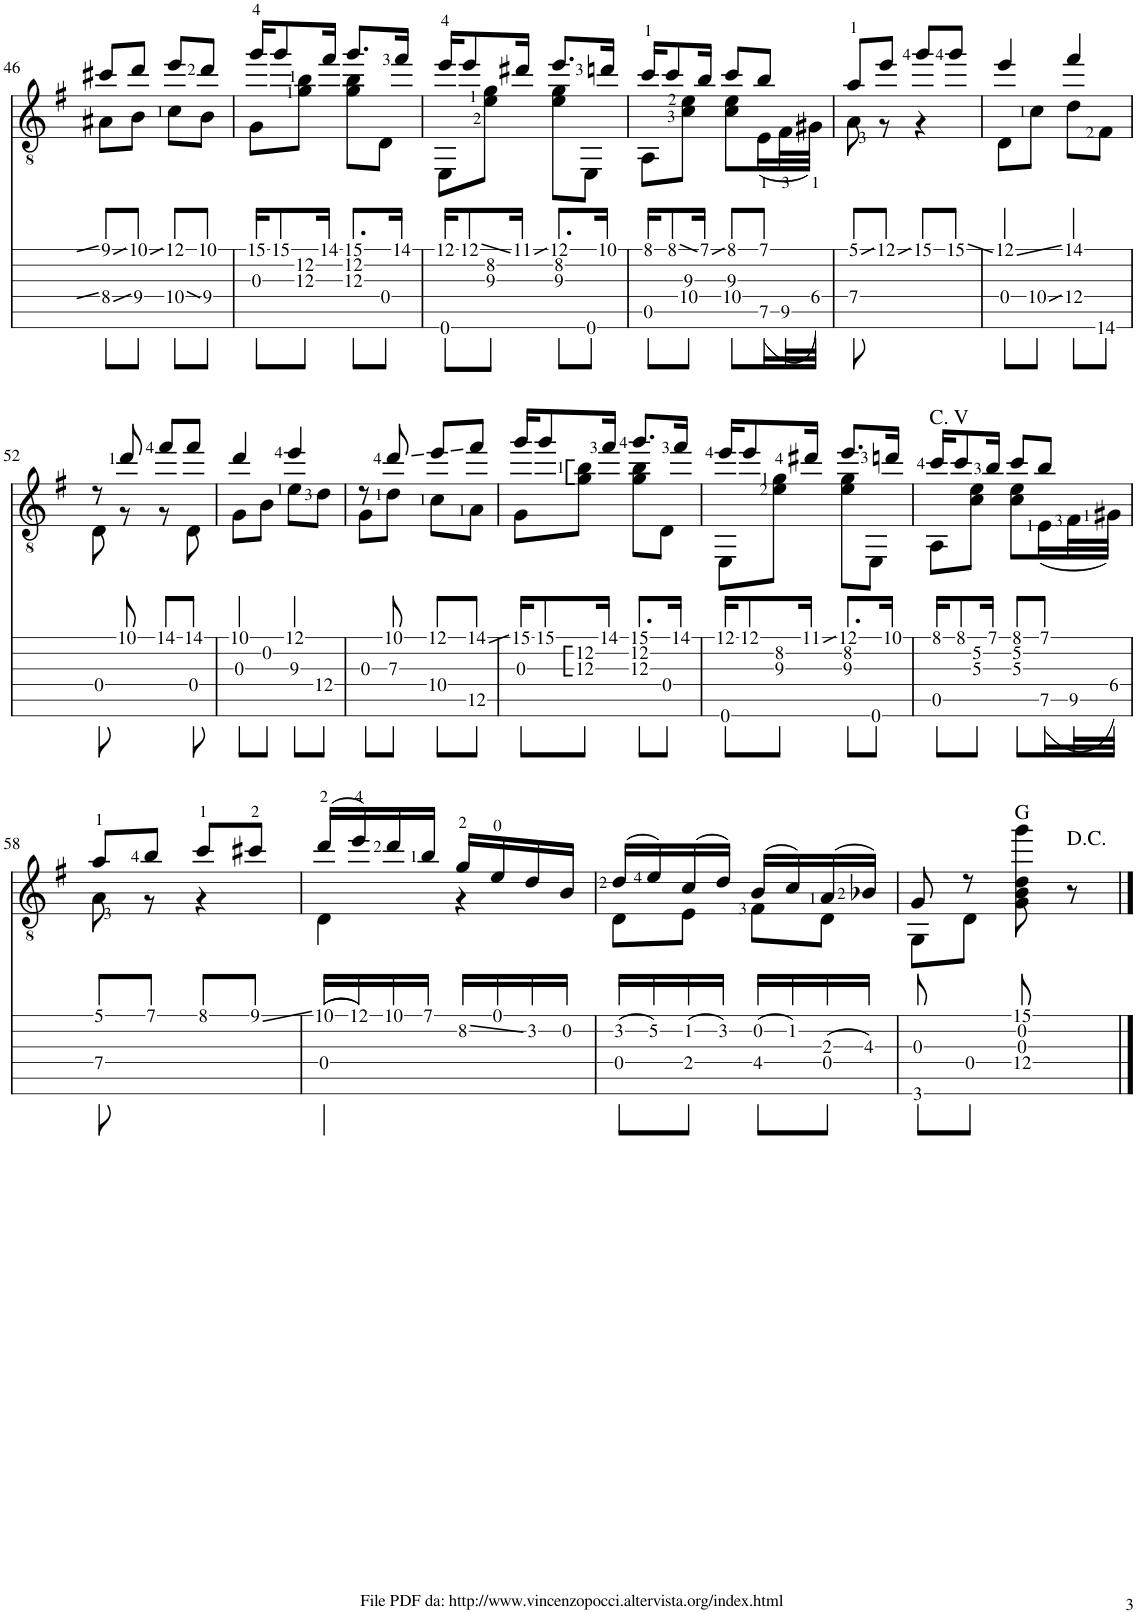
**kern	**kern
*part2	*part1
*staff2	*staff1
*I"Chitarra classica (Intavolatura)	*I"Guitar
!!LO:PB:g=z
*	*clefGv2
*k[f#]	*k[f#]
*M2/4	*M2/4
=46	=46
*^	*^
8cc#X/L	8A#X\L	8cc#X/L	8A#X\L
8dd/J	8B\J	8dd/J	8B\J
8ee/L	8c\L	8ee/L	8c\L
8dd/J	8B\J	8dd/J	8B\J
=47	=47	=47	=47
16gg/KL	8G\L	16gg/KL	8G\L
8gg/	.	8gg/	.
.	8g\ 8b\J	.	8g\ 8b\J
16ff#/Jk	.	16ff#/Jk	.
8.gg/L	8g\ 8b\L	8.gg/L	8g\ 8b\L
.	8D\J	.	8D\J
16ff#/Jk	.	16ff#/Jk	.
=48	=48	=48	=48
16ee/KL	8EE\L	16ee/KL	8EE\L
8ee/	.	8ee/	.
.	8e\ 8g\J	.	8e\ 8g\J
16dd#X/Jk	.	16dd#X/Jk	.
8.ee/L	8e\ 8g\L	8.ee/L	8e\ 8g\L
.	8EE\J	.	8EE\J
16ddn/Jk	.	16ddn/Jk	.
=49	=49	=49	=49
16cc/KL	8AA\L	16cc/KL	8AA\L
8cc/	.	8cc/	.
.	8c\ 8e\J	.	8c\ 8e\J
16b/Jk	.	16b/Jk	.
8cc/L	8c\ 8e\L	8cc/L	8c\ 8e\L
8b/J	(16E\L	8b/J	(16E\L
.	32F#\L	.	32F#\L
.	32G#X\JJJ)	.	32G#X\JJJ)
=50	=50	=50	=50
8a/L	8A\	8a/L	8A\
8ee/J	8r	8ee/J	8r
8gg/L	4r	8gg/L	4r
8gg/J	.	8gg/J	.
=51	=51	=51	=51
4ee/	8D\L	4ee/	8D\L
.	8c\J	.	8c\J
4ff#/	8d\L	4ff#/	8d\L
.	8F#\J	.	8F#\J
!!LO:LB:g=z	!!
=52	=52	=52	=52
8r	8D\	8r	8D\
8dd/	8r	8dd/	8r
8ff#/L	8r	8ff#/L	8r
8ff#/J	8D\	8ff#/J	8D\
=53	=53	=53	=53
4dd/	8G\L	4dd/	8G\L
.	8B\J	.	8B\J
4ee/	8e\L	4ee/	8e\L
.	8d\J	.	8d\J
=54	=54	=54	=54
8r	8G\L	8r	8G\L
8dd/	8d\J	8dd/	8d\J
8ee/L	8c\L	8ee/L	8c\L
8ff#/J	8A\J	8ff#/J	8A\J
=55	=55	=55	=55
16gg/KL	8G\L	16gg/KL	8G\L
8gg/	.	8gg/	.
.	8g\ 8b\J	.	8g\ 8b\J
16ff#/Jk	.	16ff#/Jk	.
8.gg/L	8g\ 8b\L	8.gg/L	8g\ 8b\L
.	8D\J	.	8D\J
16ff#/Jk	.	16ff#/Jk	.
=56	=56	=56	=56
16ee/KL	8EE\L	16ee/KL	8EE\L
8ee/	.	8ee/	.
.	8e\ 8g\J	.	8e\ 8g\J
16dd#X/Jk	.	16dd#X/Jk	.
8.ee/L	8e\ 8g\L	8.ee/L	8e\ 8g\L
.	8EE\J	.	8EE\J
16ddn/Jk	.	16ddn/Jk	.
=57	=57	=57	=57
!	!	!LO:TX:a:t=C. V	!
16cc/KL	8AA\L	16cc/KL	8AA\L
8cc/	.	8cc/	.
.	8c\ 8e\J	.	8c\ 8e\J
16b/Jk	.	16b/Jk	.
8cc/L	8c\ 8e\L	8cc/L	8c\ 8e\L
8b/J	(16E\L	8b/J	(16E\L
.	32F#\L	.	32F#\L
.	32G#X\JJJ)	.	32G#X\JJJ)
!!LO:LB:g=z	!!
=58	=58	=58	=58
8a/L	8A\	8a/L	8A\
8b/J	8r	8b/J	8r
8cc/L	4r	8cc/L	4r
8cc#X/J	.	8cc#X/J	.
=59	=59	=59	=59
((16dd/LL	4D\	(16dd/LL	4D\
16ee/))	.	16ee/)	.
16dd/	.	16dd/	.
16b/JJ	.	16b/JJ	.
16g/LL	4r	16g/LL	4r
16e/	.	16e/	.
16d/	.	16d/	.
16B/JJ	.	16B/JJ	.
=60	=60	=60	=60
(16d/LL	8D\L	(16d/LL	8D\L
16e/)	.	16e/)	.
(16c/	8E\J	(16c/	8E\J
16d/JJ)	.	16d/JJ)	.
(16B/LL	8F#\L	(16B/LL	8F#\L
16c/)	.	16c/)	.
(16A/	8D\J	(16A/	8D\J
16B/JJ)	.	16B-X/JJ)	.
=61	=61	=61	=61
8G/	8GG\L	8G/	8GG\L
8r	8D\J	8r	8D\J
!	!	!LO:TX:a:t=G	!
8d/ 8G/ 8B/ 8gg/	4ryy	8G\ 8B\ 8d\ 8gg\	4ryy
8r	.	8r	.
*v	*v	*	*
*	*v	*v
==	==
*-	*-
